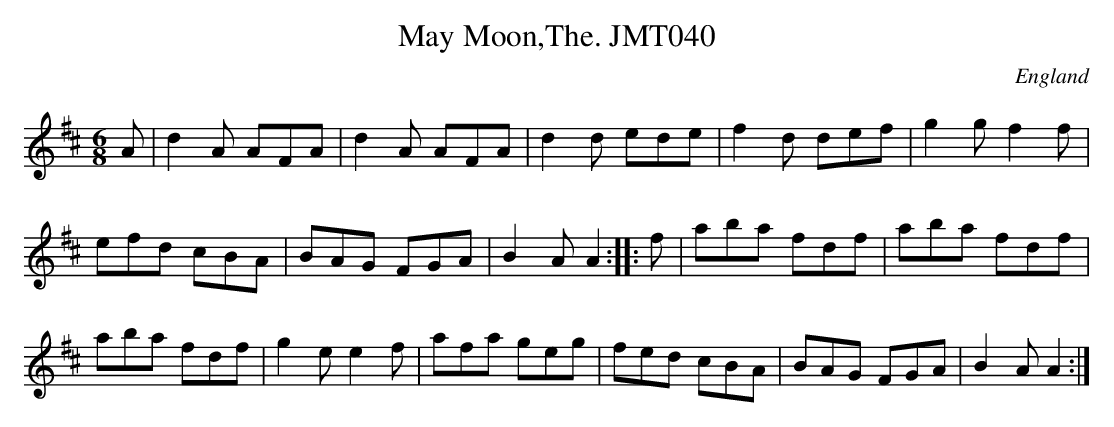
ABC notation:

X:1
T:May Moon,The. JMT040
M:6/8
L:1/8
O:England
K:D
A|d2A AFA|d2A AFA|d2d ede|f2d def|g2g f2f|!efd cBA|BAG FGA|B2A A2:|
|:f|aba fdf|aba fdf|!aba fdf|g2e e2f|afa geg|fed cBA|BAG FGA|B2A A2:|
